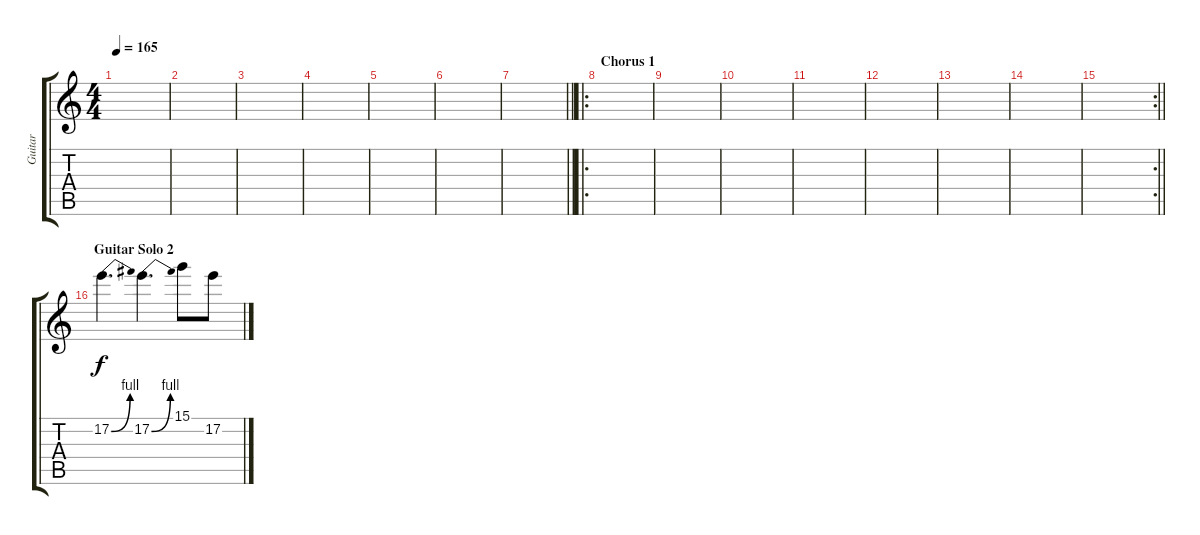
\track ("Guitar" "Guitar") {instrument overdrivenguitar}
\staff {score tabs}
\tuning (E4 B3 G3 D3 A2 E2) {hide}
\ts (4 4)
\tempo 165
\clef g2
\ks c
|
|
|
|
|
|
\barLineRight lightlight
|
\ro
\section ("" "Chorus 1")
|
|
|
|
|
|
|
\rc 2
\barLineRight lightlight
|
\section ("" "Guitar Solo 2")
17.2{be (bend 0 0 60 4)}.4{d} 17.2{be (bend 0 0 60 4)}.4{d} 15.1.8 17.2{sl}.8
